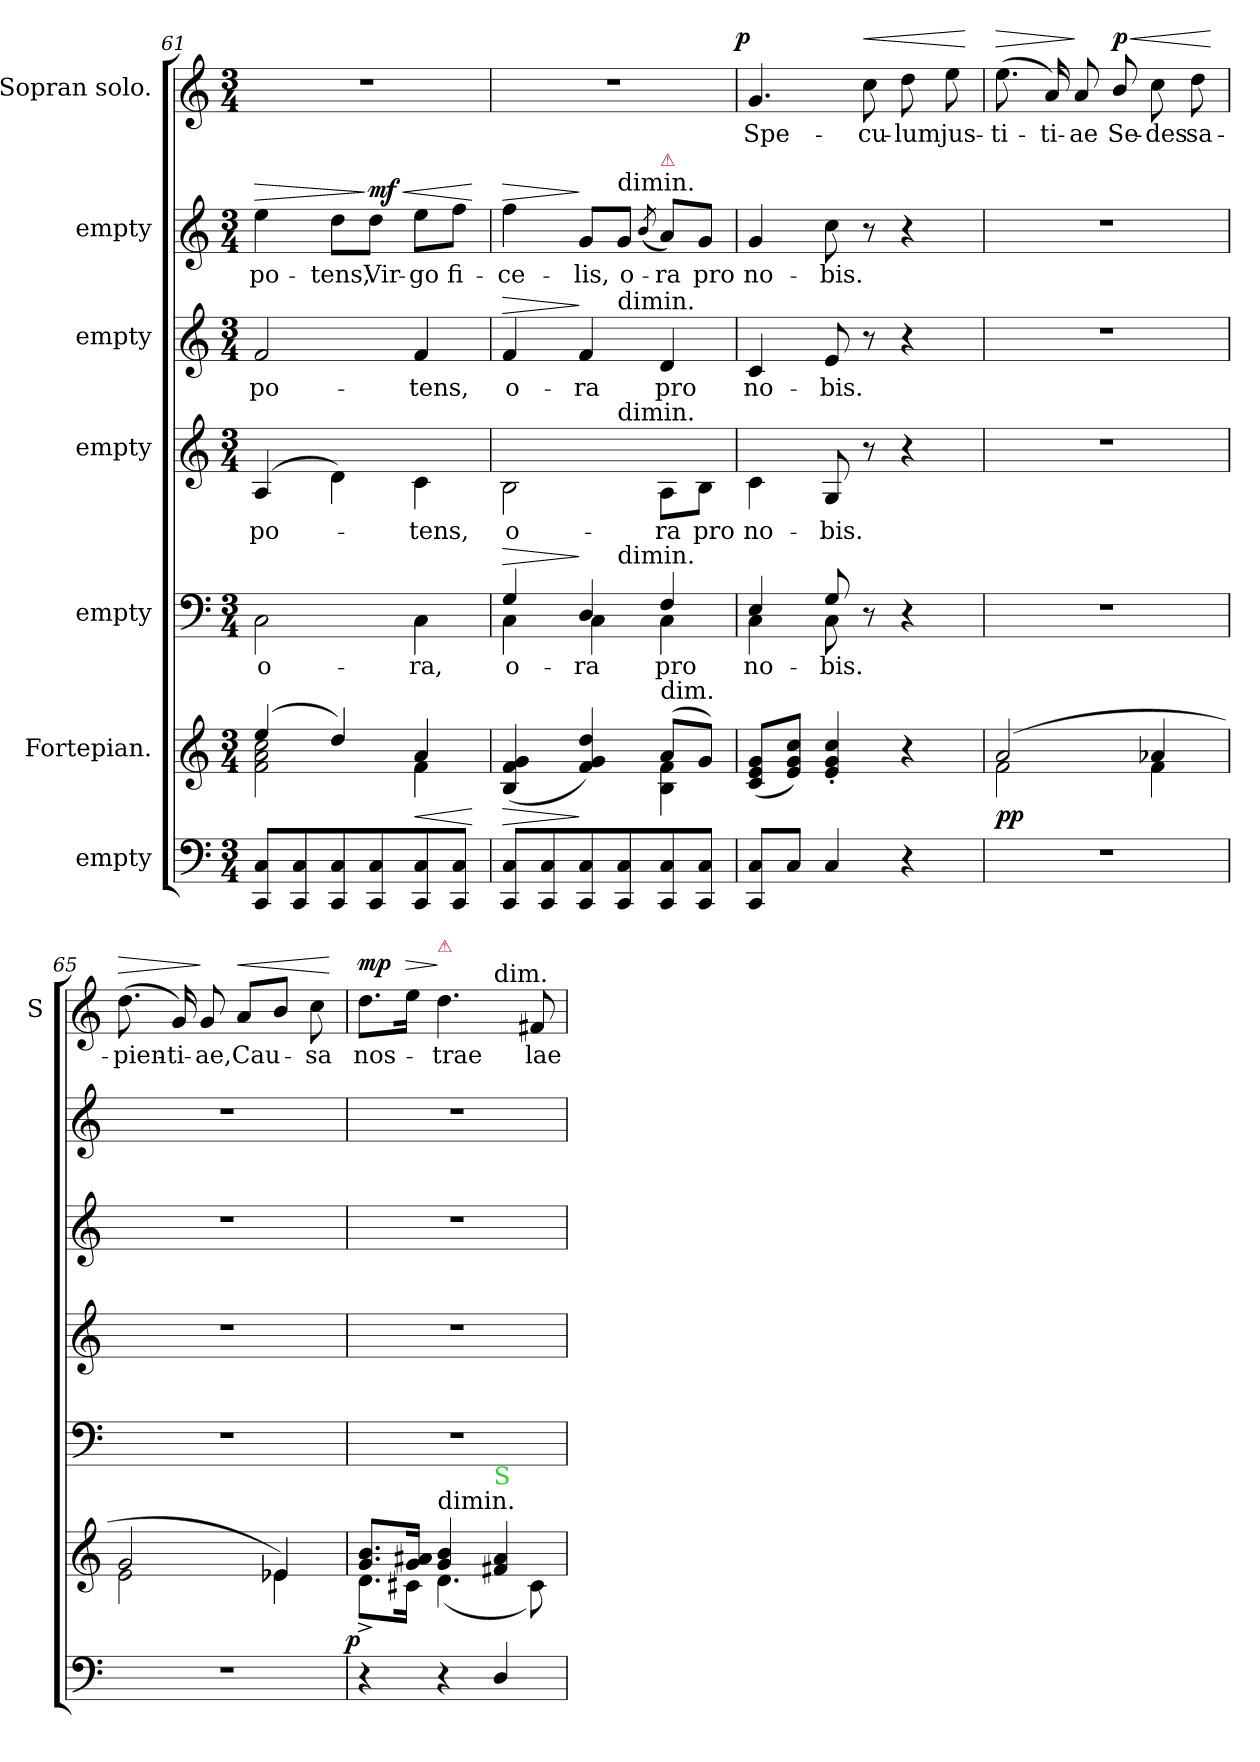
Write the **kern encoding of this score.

**kern	**kern	**dynam	**kern	**text	**dynam	**kern	**text	**kern	**text	**dynam	**kern	**text	**dynam	**kern	**text	**dynam
*part7	*part6	*part6	*part5	*part5	*part5	*part4	*part4	*part3	*part3	*part3	*part2	*part2	*part2	*part1	*part1	*part1
*staff7	*staff6	*staff6	*staff5	*staff5	*staff5	*staff4	*staff4	*staff3	*staff3	*staff3	*staff2	*staff2	*staff2	*staff1	*staff1	*staff1
*I"empty	*I"Fortepian.	*	*I"empty	*	*	*I"empty	*	*I"empty	*	*	*I"empty	*	*	*I"Sopran solo.	*	*
*	*	*	*	*	*	*	*	*	*	*	*	*	*	*I'S	*	*
*clefF4	*clefG2	*	*clefF4	*	*	*clefG2	*	*clefG2	*	*	*clefG2	*	*	*clefG2	*	*
*	*	*	*	*	*	*ITrd7c12	*	*	*	*	*	*	*	*	*	*
*k[]	*k[]	*	*k[]	*	*	*k[]	*	*k[]	*	*	*k[]	*	*	*k[]	*	*
*C:	*C:	*	*C:	*	*	*C:	*	*C:	*	*	*C:	*	*	*C:	*	*
*M3/4	*M3/4	*	*M3/4	*	*	*M3/4	*	*M3/4	*	*	*M3/4	*	*	*M3/4	*	*
=61	=61	=61	=61	=61	=61	=61	=61	=61	=61	=61	=61	=61	=61	=61	=61	=61
*	*^	*	*	*	*	*	*	*	*	*	*	*	*	*	*	*
!	!	!	!	!	!LO:LY:color=blue	!	!	!	!	!	!	!	!	!LO:HP:a	!	!	!
8CC/ 8C/L	(4ee/	2f\ 2a\ 2cc\	.	2C\	o-	.	(4AA/	po-	2f/	po-	.	4ee\	po-	>	2.r	.	.
8CC/ 8C/	.	.	.	.	.	.	.	.	.	.	.	.	.	.	.	.	.
8CC/ 8C/	4dd/)	.	.	.	.	.	4D\)	.	.	.	.	8dd\L	-tens,	.	.	.	.
!	!	!	!	!	!	!	!	!	!	!	!	!	!	!LO:HP:n=1:a	!	!	!
!	!	!	!	!	!	!	!	!	!	!	!	!	!	!LO:DY:n=1:a	!	!	!
8CC/ 8C/	.	.	.	.	.	.	.	.	.	.	.	8dd\J	Vir-	] < mf	.	.	.
!	!	!	!LO:HP:b	!	!	!	!	!	!	!	!	!	!	!	!	!	!
8CC/ 8C/	4a/	4f\	<	4C\	-ra,	.	4C\	-tens,	4f/	-tens,	.	8ee\L	-go	.	.	.	.
8CC/ 8C/J	.	.	.	.	.	.	.	.	.	.	.	8ff\J	fi-	.	.	.	.
*	*v	*v	*	*	*	*	*	*	*	*	*	*	*	*	*	*	*
.	.	[	.	.	.	.	.	.	.	.	.	.	[	.	.	.
=62	=62	=62	=62	=62	=62	=62	=62	=62	=62	=62	=62	=62	=62	=62	=62	=62
*	*^	*	*	*	*	*	*	*	*	*	*	*	*	*	*	*
!	!	!	!LO:HP:b	!	!	!LO:HP:a	!	!	!	!	!LO:HP:a	!	!	!LO:HP:a	!	!	!
*	*	*	*	*^	*	*	*^	*	*^	*	*	*	*	*	*	*	*
*	*	*	*	*	*^	*	*	*	*	*	*	*	*	*	*	*	*	*	*	*
8CC/ 8C/L	(>4B/ 4f/ 4g/	4ryy	>	4G/	4C\	4.ryy	o-	>	2BB\	4.ryy	o-	4f/	4.ryy	o-	>	4ff\	-ce-	>	2.r	.	.
8CC/ 8C/	.	.	.	.	.	.	.	.	.	.	.	.	.	.	.	.	.	.	.	.	.
8CC/ 8C/	4f/ 4g/ 4dd/)	4ryy	]	4D/	4C\	.	-ra	]	.	.	.	4f/	.	-ra	]	8g/L	-lis,	]	.	.	.
!	!	!	!	!	!	!	!	!	!	!	!	!	!	!	!	!LO:TX:a:t=dimin.	!	!	!	!	!
!	!	!	!	!	!	!	!	!	!	!	!	!	!LO:TX:a:t=dimin.	!	!	!	!	!	!	!	!
!	!	!	!	!	!	!	!	!	!	!LO:TX:a:t=dimin.	!	!	!	!	!	!	!	!	!	!	!
!	!	!	!	!	!	!LO:TX:a:t=dimin.	!	!	!	!	!	!	!	!	!	!	!	!	!	!	!
8CC/ 8C/	.	.	.	.	.	4.ryy	.	.	.	4.ryy	.	.	4.ryy	.	.	8g/J	o-	.	.	.	.
.	.	.	.	.	.	.	.	.	.	.	.	.	.	.	.	(8qb/	.	.	.	.	.
!	!	!	!	!	!	!	!	!	!	!	!	!	!	!	!	!LO:TX:a:color=crimson:t=⚠	!	!	!	!	!
!	!LO:TX:t=dim.	!	!	!	!	!	!	!	!	!	!	!	!	!	!	!	!	!	!	!	!
8CC/ 8C/	(8a/L	4B\ 4f\	.	4F/	4C\	.	pro	.	8AA\L	.	-ra	4d/	.	pro	.	8a/L)	-ra	.	.	.	.
8CC/ 8C/J	8g/J)	.	.	.	.	.	.	.	8BB\J	.	pro	.	.	.	.	8g/J	pro	.	.	.	.
*	*v	*v	*	*	*	*	*	*	*	*	*	*	*	*	*	*	*	*	*	*	*
=63	=63	=63	=63	=63	=63	=63	=63	=63	=63	=63	=63	=63	=63	=63	=63	=63	=63	=63	=63	=63
!	!	!	!	!	!	!	!	!	!	!	!	!	!	!	!	!	!	!	!	!LO:DY:a:rj
*	*	*	*	*v	*v	*	*	*	*	*	*v	*v	*	*	*	*	*	*	*	*
*	*	*	*	*	*	*	*v	*v	*	*	*	*	*	*	*	*	*	*
8CC/ 8C/L	(8c/ 8e/ 8g/L	.	4E/	4C\	no-	.	4C\	no-	4c/	no-	.	4g/	no-	.	4.g/	Spe-	p
8C/J	8e/ 8g/ 8cc/J)	.	.	.	.	.	.	.	.	.	.	.	.	.	.	.	.
4C/	4e'/ 4g'/ 4cc'/	.	8G/	8C\	-bis.	.	8GG/	-bis.	8e/	-bis.	.	8cc\	-bis.	.	.	.	.
!	!	!	!	!	!	!	!	!	!	!	!	!	!	!	!	!	!LO:HP:a
.	.	.	8r	8ryy	.	.	8r	.	8r	.	.	8r	.	.	8cc\	-cu-	<
4r	4r	.	4r	4ryy	.	.	4r	.	4r	.	.	4r	.	.	8dd\	-lum	.
.	.	.	.	.	.	.	.	.	.	.	.	.	.	.	8ee\	jus-	.
*	*	*	*v	*v	*	*	*	*	*	*	*	*	*	*	*	*	*
.	.	.	.	.	.	.	.	.	.	.	.	.	.	.	.	[
=64	=64	=64	=64	=64	=64	=64	=64	=64	=64	=64	=64	=64	=64	=64	=64	=64
*	*^	*	*	*	*	*	*	*	*	*	*	*	*	*	*	*
!	!	!	!	!	!	!	!	!	!	!	!	!	!	!	!	!	!LO:HP:a
2.r	(2a/	2f\	pp	2.r	.	.	2.r	.	2.r	.	.	2.r	.	.	(8.ee\	-ti-	>
.	.	.	.	.	.	.	.	.	.	.	.	.	.	.	16a/)	-ti-	.
!	!	!	!	!	!	!	!	!	!	!	!	!	!	!	!	!LO:LY:color=blue	!
.	.	.	.	.	.	.	.	.	.	.	.	.	.	.	8a/	-ae	]
!	!	!	!	!	!	!	!	!	!	!	!	!	!	!	!	!	!LO:HP:a
!	!	!	!	!	!	!	!	!	!	!	!	!	!	!	!	!	!LO:DY:n=1:a
.	.	.	.	.	.	.	.	.	.	.	.	.	.	.	8b/	Se-	< p
.	4a-X/	4f\	.	.	.	.	.	.	.	.	.	.	.	.	8cc\	-des	.
.	.	.	.	.	.	.	.	.	.	.	.	.	.	.	8dd\	sa-	.
*	*v	*v	*	*	*	*	*	*	*	*	*	*	*	*	*	*	*
.	.	.	.	.	.	.	.	.	.	.	.	.	.	.	.	[
=65	=65	=65	=65	=65	=65	=65	=65	=65	=65	=65	=65	=65	=65	=65	=65	=65
*	*^	*	*	*	*	*	*	*	*	*	*	*	*	*	*	*
!	!	!	!	!	!	!	!	!	!	!	!	!	!	!	!	!	!LO:HP:a
2.r	2g/	2e\	.	2.r	.	.	2.r	.	2.r	.	.	2.r	.	.	(8.dd\	-pien-	>
.	.	.	.	.	.	.	.	.	.	.	.	.	.	.	16g/)	-ti-	.
!	!	!	!	!	!	!	!	!	!	!	!	!	!	!	!	!LO:LY:color=blue	!
.	.	.	.	.	.	.	.	.	.	.	.	.	.	.	8g/	-ae,	]
!	!	!	!	!	!	!	!	!	!	!	!	!	!	!	!	!	!LO:HP:a
.	.	.	.	.	.	.	.	.	.	.	.	.	.	.	8a/L	Cau-	<
.	4e-X/)	4e-X\	.	.	.	.	.	.	.	.	.	.	.	.	8b/J	.	.
.	.	.	.	.	.	.	.	.	.	.	.	.	.	.	8cc\	-sa	.
*	*v	*v	*	*	*	*	*	*	*	*	*	*	*	*	*	*	*
.	.	.	.	.	.	.	.	.	.	.	.	.	.	.	.	[
=66	=66	=66	=66	=66	=66	=66	=66	=66	=66	=66	=66	=66	=66	=66	=66	=66
*	*^	*	*	*	*	*	*	*	*	*	*	*	*	*	*	*
!	!	!	!LO:DY:rj	!	!	!	!	!	!	!	!	!	!	!	!	!	!LO:DY:a
*	*	*	*	*	*	*	*	*	*	*	*	*	*	*	*^	*	*
4r	8.g/ 8.b/L	8.d^\L	p	2.r	.	.	2.r	.	2.r	.	.	2.r	.	.	8.dd\L	2ryy	nos-	mp
!	!	!	!	!	!	!	!	!	!	!	!	!	!	!	!	!	!	!LO:HP:a
.	16g/ 16a#X/Jk	16c#X\Jk	.	.	.	.	.	.	.	.	.	.	.	.	16ee\Jk	.	.	>
!	!	!	!	!	!	!	!	!	!	!	!	!	!	!	!LO:TX:a:color=crimson:t=⚠	!	!	!
!	!LO:TX:t=dimin.	!	!	!	!	!	!	!	!	!	!	!	!	!	!	!	!	!
!	!	!	!	!	!	!	!	!	!	!	!	!	!	!	!	!	!LO:LY:color=blue	!
4r	4g/ 4b/	(>4.d\	.	.	.	.	.	.	.	.	.	.	.	.	4.dd\	.	-trae	]
!	!	!	!	!	!	!	!	!	!	!	!	!	!	!	!	!LO:TX:a:t=dim.	!	!
!	!LO:TX:a:color=limegreen:t=S	!	!	!	!	!	!	!	!	!	!	!	!	!	!	!	!	!
4D/	4f#X/ 4a#/	.	.	.	.	.	.	.	.	.	.	.	.	.	.	4ryy	.	.
.	.	8c#\)	.	.	.	.	.	.	.	.	.	.	.	.	8f#X/	.	lae-	.
*	*v	*v	*	*	*	*	*	*	*	*	*	*	*	*	*v	*v	*	*
=	=	=	=	=	=	=	=	=	=	=	=	=	=	=	=	=
*-	*-	*-	*-	*-	*-	*-	*-	*-	*-	*-	*-	*-	*-	*-	*-	*-
